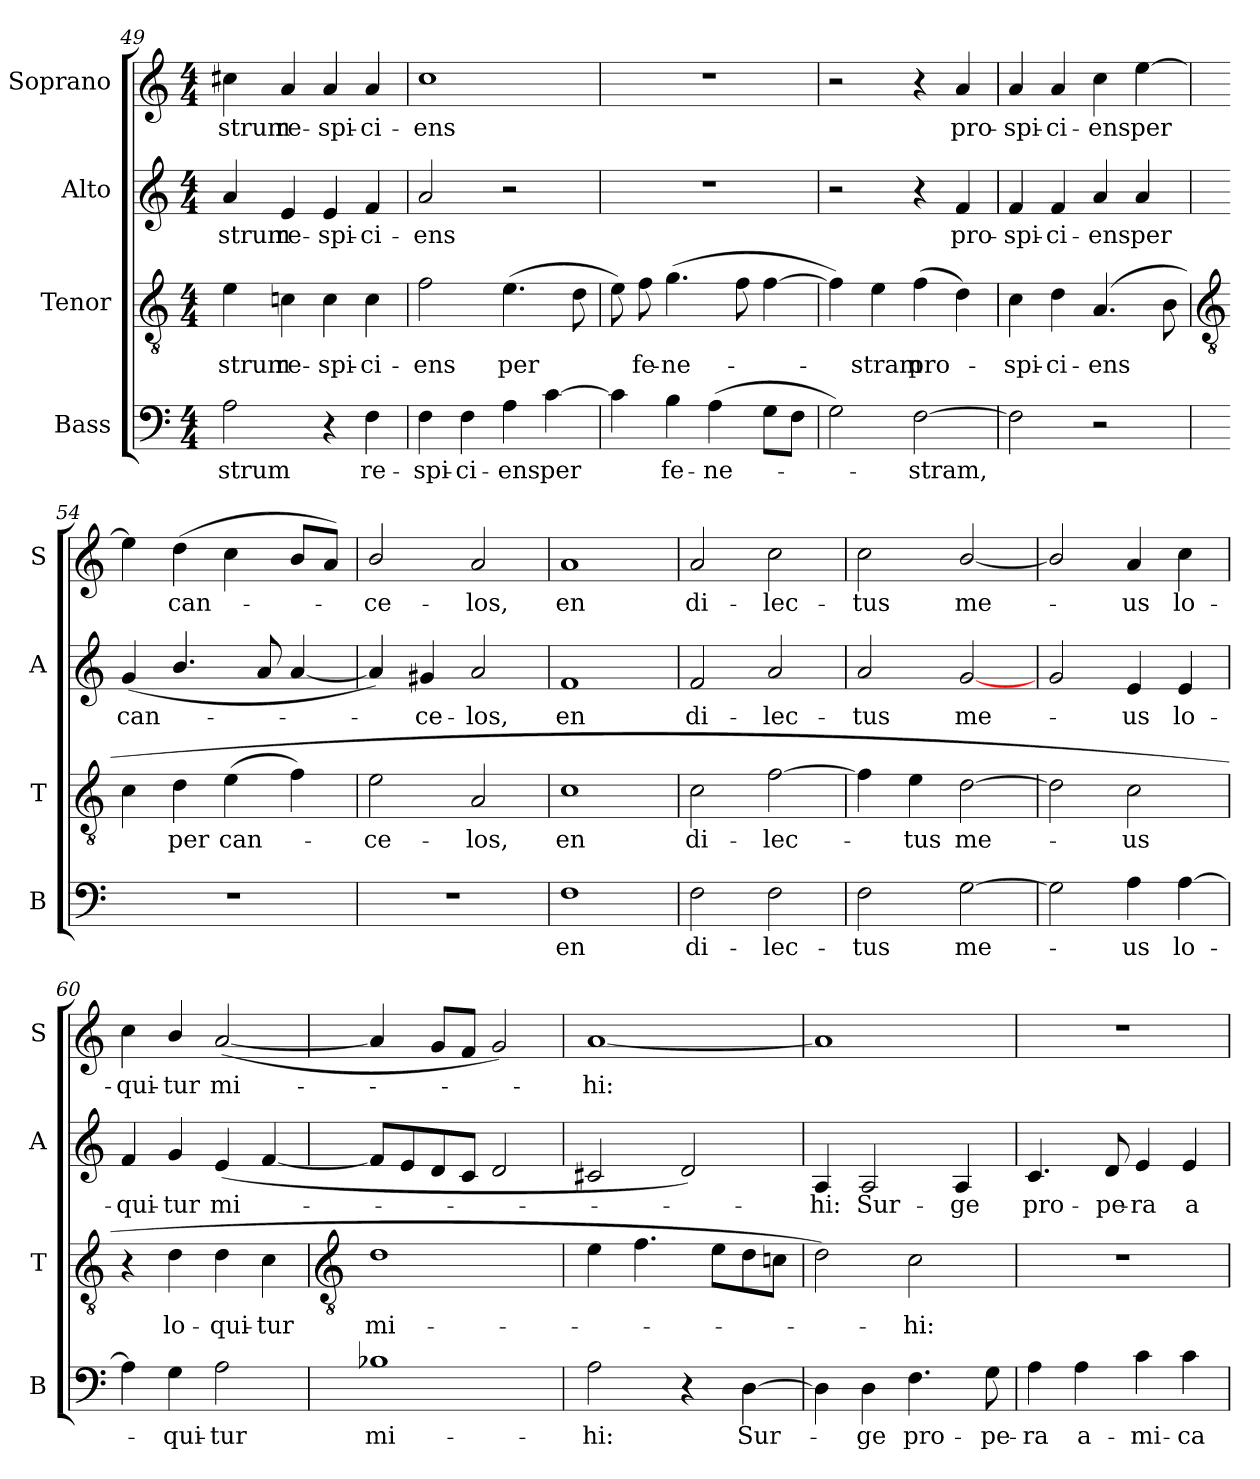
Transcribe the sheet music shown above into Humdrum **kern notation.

**kern	**text	**kern	**text	**kern	**text	**kern	**text
*part4	*part4	*part3	*part3	*part2	*part2	*part1	*part1
*staff4	*staff4	*staff3	*staff3	*staff2	*staff2	*staff1	*staff1
*I"Bass	*	*I"Tenor	*	*I"Alto	*	*I"Soprano	*
*I'B	*	*I'T	*	*I'A	*	*I'S	*
*clefF4	*	*clefGv2	*	*clefG2	*	*clefG2	*
*k[]	*	*k[]	*	*k[]	*	*k[]	*
*C:	*	*C:	*	*C:	*	*C:	*
*M4/4	*	*M4/4	*	*M4/4	*	*M4/4	*
=49	=49	=49	=49	=49	=49	=49	=49
!	!LO:LY:b	!	!LO:LY:b	!	!LO:LY:b	!	!LO:LY:b
2A	-strum	4e	strum	4a	strum	4cc#X	-strum
!	!	!	!LO:LY:b	!	!LO:LY:b	!	!LO:LY:b
.	.	4cn	re-	4e	re-	4a	re-
!	!	!	!LO:LY:b	!	!LO:LY:b	!	!LO:LY:b
4r	.	4c	-spi-	4e	-spi-	4a	-spi-
!	!LO:LY:b	!	!LO:LY:b	!	!LO:LY:b	!	!LO:LY:b
4F	re-	4c	-ci-	4f	-ci-	4a	-ci-
=50	=50	=50	=50	=50	=50	=50	=50
!	!LO:LY:b	!	!LO:LY:b	!	!LO:LY:b	!	!LO:LY:b
4F	-spi-	2f	-ens	2a	-ens	1cc	-ens
!	!LO:LY:b	!	!	!	!	!	!
4F	-ci-	.	.	.	.	.	.
!	!LO:LY:b	!	!LO:LY:b	!	!	!	!
4A	-ens	(>4.e	per	2r	.	.	.
!	!LO:LY:b	!	!	!	!	!	!
[4c	per	.	.	.	.	.	.
.	.	8d	.	.	.	.	.
=51	=51	=51	=51	=51	=51	=51	=51
4c]	.	8e)	.	1r	.	1r	.
!	!	!	!LO:LY:b	!	!	!	!
.	.	8f	fe-	.	.	.	.
!	!LO:LY:b	!	!LO:LY:b	!	!	!	!
4B	fe-	(>4.g	-ne-	.	.	.	.
!	!LO:LY:b	!	!	!	!	!	!
(>4A	-ne-	.	.	.	.	.	.
.	.	8f	.	.	.	.	.
8GL	.	[4f	.	.	.	.	.
8FJ	.	.	.	.	.	.	.
=52	=52	=52	=52	=52	=52	=52	=52
2G)	.	4f])	.	2r	.	2r	.
!	!	!	!LO:LY:b	!	!	!	!
.	.	4e	stram	.	.	.	.
!	!LO:LY:b	!	!LO:LY:b	!	!	!	!
[2F	stram,	(>4f	pro-	4r	.	4r	.
!	!	!	!	!	!LO:LY:b	!	!LO:LY:b
.	.	4d)	.	4f	pro-	4a	pro-
=53	=53	=53	=53	=53	=53	=53	=53
!	!	!	!LO:LY:b	!	!LO:LY:b	!	!LO:LY:b
2F]	.	4c	spi-	4f	-spi-	4a	-spi-
!	!	!	!LO:LY:b	!	!LO:LY:b	!	!LO:LY:b
.	.	4d	-ci-	4f	-ci-	4a	-ci-
!	!	!	!LO:LY:b	!	!LO:LY:b	!	!LO:LY:b
2r	.	(>4.A	-ens	4a	-ens	4cc	-ens
!	!	!	!	!	!LO:LY:b	!	!LO:LY:b
.	.	.	.	4a	per	[4ee	per
.	.	8B	.	.	.	.	.
!!LO:LB:g=z
=54	=54	=54	=54	=54	=54	=54	=54
*	*	*clefGv2	*	*	*	*	*
!	!	!	!	!	!LO:LY:b	!	!
1r	.	4c	.	(<4g	can-	4ee]	.
!	!	!	!LO:LY:b	!	!	!	!LO:LY:b
.	.	4d	per	4.b/	.	(<4dd	can-
!	!	!	!LO:LY:b	!	!	!	!
.	.	(>4e	can-	.	.	4cc	.
.	.	.	.	8a	.	.	.
.	.	4f)	.	[4a	.	8bL	.
.	.	.	.	.	.	8aJ)	.
=55	=55	=55	=55	=55	=55	=55	=55
!	!	!	!LO:LY:b	!	!	!	!LO:LY:b
1r	.	2e	ce-	4a])	.	2b/	ce-
!	!	!	!	!	!LO:LY:b	!	!
.	.	.	.	4g#X	ce-	.	.
!	!	!	!LO:LY:b	!	!LO:LY:b	!	!LO:LY:b
.	.	2A	-los,	2a	-los,	2a	-los,
=56	=56	=56	=56	=56	=56	=56	=56
!	!LO:LY:b	!	!LO:LY:b	!	!LO:LY:b	!	!LO:LY:b
1F	en	1c	en	1f	en	1a	en
=57	=57	=57	=57	=57	=57	=57	=57
!	!LO:LY:b	!	!LO:LY:b	!	!LO:LY:b	!	!LO:LY:b
2F	di-	2c	di-	2f	di-	2a	di-
!	!LO:LY:b	!	!LO:LY:b	!	!LO:LY:b	!	!LO:LY:b
2F	-lec-	[2f	-lec-	2a	-lec-	2cc	-lec-
=58	=58	=58	=58	=58	=58	=58	=58
!	!LO:LY:b	!	!	!	!LO:LY:b	!	!LO:LY:b
2F	-tus	4f]	.	2a	-tus	2cc	-tus
!	!	!	!LO:LY:b	!	!	!	!
.	.	4e	tus	.	.	.	.
!	!LO:LY:b	!	!LO:LY:b	!	!LO:LY:b	!	!LO:LY:b
[2G	me-	[2d	me-	[2g	me-	[2b/	me-
=59	=59	=59	=59	=59	=59	=59	=59
2G]	.	2d]	.	2g	.	2b/]	.
!	!LO:LY:b	!	!LO:LY:b	!	!LO:LY:b	!	!LO:LY:b
4A	us	2c	us	4e	us	4a	us
!	!LO:LY:b	!	!	!	!LO:LY:b	!	!LO:LY:b
[4A	lo-	.	.	4e	lo-	4cc	lo-
=60	=60	=60	=60	=60	=60	=60	=60
!	!	!	!	!	!LO:LY:b	!	!LO:LY:b
4A]	.	4r	.	4f	-qui-	4cc	-qui-
!	!LO:LY:b	!	!LO:LY:b	!	!LO:LY:b	!	!LO:LY:b
4G	qui-	4d	lo-	4g	-tur	4b/	-tur
!	!LO:LY:b	!	!LO:LY:b	!	!LO:LY:b	!	!LO:LY:b
2A	-tur	4d	-qui-	(<4e	mi-	(<[2a	mi-
!	!	!	!LO:LY:b	!	!	!	!
.	.	4c	-tur	[4f	.	.	.
!!LO:LB:g=z
=61	=61	=61	=61	=61	=61	=61	=61
*	*	*clefGv2	*	*	*	*	*
!	!LO:LY:b	!	!LO:LY:b	!	!	!	!
1B-X	mi-	1d	mi-	8fL]	.	4a]	.
.	.	.	.	8e	.	.	.
.	.	.	.	8d	.	8gL	.
.	.	.	.	8cJ	.	8fJ	.
.	.	.	.	2d	.	2g)	.
=62	=62	=62	=62	=62	=62	=62	=62
!	!LO:LY:b	!	!	!	!	!	!LO:LY:b
2A	-hi:	4e	.	2c#X	.	[1a	hi:
.	.	4.f	.	.	.	.	.
4r	.	.	.	2d)	.	.	.
.	.	8eL	.	.	.	.	.
!	!LO:LY:b	!	!	!	!	!	!
[4D	Sur-	8d	.	.	.	.	.
.	.	8cnJ	.	.	.	.	.
=63	=63	=63	=63	=63	=63	=63	=63
!	!	!	!	!	!LO:LY:b	!	!
4D]	.	2d)	.	4A	hi:	1a]	.
!	!LO:LY:b	!	!	!	!LO:LY:b	!	!
4D	ge	.	.	2A	Sur-	.	.
!	!LO:LY:b	!	!LO:LY:b	!	!	!	!
4.F	pro-	2c	hi:	.	.	.	.
!	!	!	!	!	!LO:LY:b	!	!
.	.	.	.	4A	-ge	.	.
!	!LO:LY:b	!	!	!	!	!	!
8G	-pe-	.	.	.	.	.	.
=64	=64	=64	=64	=64	=64	=64	=64
!	!LO:LY:b	!	!	!	!LO:LY:b	!	!
4A	-ra	1r	.	4.c	pro-	1r	.
!	!LO:LY:b	!	!	!	!	!	!
4A	a-	.	.	.	.	.	.
!	!	!	!	!	!LO:LY:b	!	!
.	.	.	.	8d	-pe-	.	.
!	!LO:LY:b	!	!	!	!LO:LY:b	!	!
4c	-mi-	.	.	4e	-ra	.	.
!	!LO:LY:b	!	!	!	!LO:LY:b	!	!
4c	-ca	.	.	4e	a-	.	.
=	=	=	=	=	=	=	=
*-	*-	*-	*-	*-	*-	*-	*-
